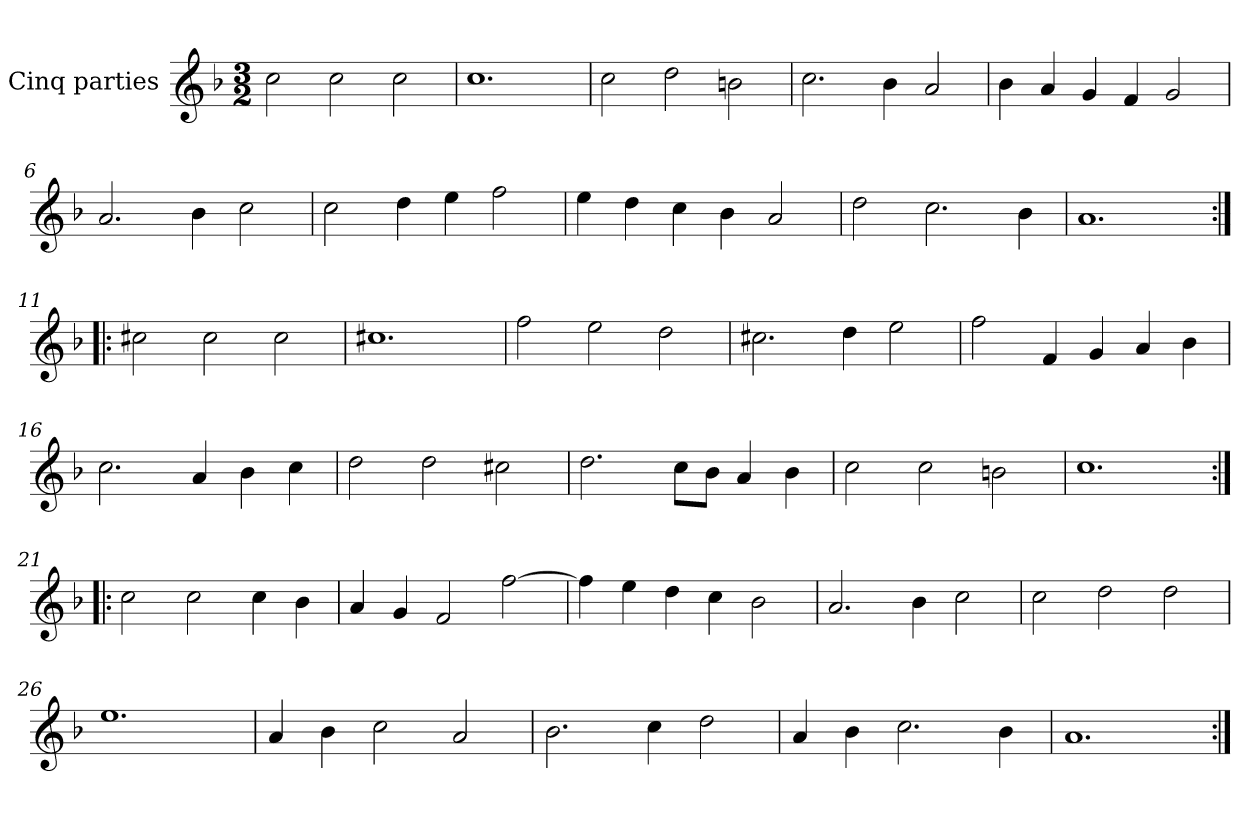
**kern
*part1
*staff1
*I"Cinq parties
*clefG2
*k[b-]
*M3/2
*MM180
=1
2cc\
2cc\
2cc\
=2
1.cc
=3
2cc\
2dd\
2bn\
=4
2.cc\
4b-\
2a/
=5
4b-\
4a/
4g/
4f/
2g/
=6
2.a/
4b-\
2cc\
=7
2cc\
4dd\
4ee\
2ff\
=8
4ee\
4dd\
4cc\
4b-\
2a/
=9
2dd\
2.cc\
4b-\
=10
1.a
=11:|!|:
2cc#X\
2cc#\
2cc#\
=12
1.cc#X
=13
2ff\
2ee\
2dd\
=14
2.cc#X\
4dd\
2ee\
=15
2ff\
4f/
4g/
4a/
4b-\
=16
2.cc\
4a/
4b-\
4cc\
=17
2dd\
2dd\
2cc#X\
=18
2.dd\
8cc\L
8b-\J
4a/
4b-\
=19
2cc\
2cc\
2bn\
=20
1.cc
=21:|!|:
2cc\
2cc\
4cc\
4b-\
=22
4a/
4g/
2f/
[2ff\
=23
4ff\]
4ee\
4dd\
4cc\
2b-\
=24
2.a/
4b-\
2cc\
=25
2cc\
2dd\
2dd\
=26
1.ee
=27
4a/
4b-\
2cc\
2a/
=28
2.b-\
4cc\
2dd\
=29
4a/
4b-\
2.cc\
4b-\
=30
1.a
=:|!
*-
